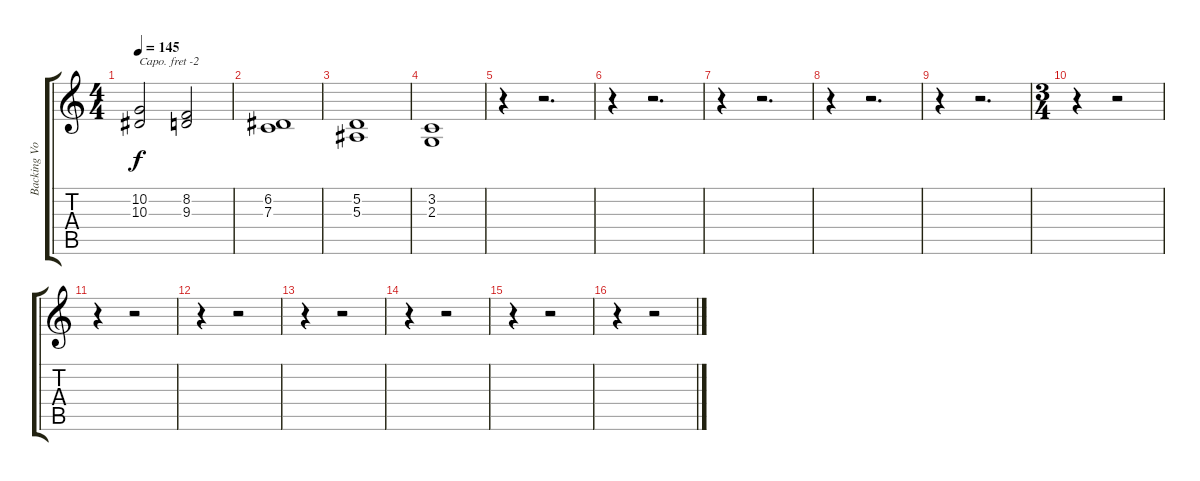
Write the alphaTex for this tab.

\track ("Backing Vocals" "Backing Vo") {instrument cello}
\staff {score tabs}
\capo -2
\tuning (E4 B3 G3 D3 A2 D2) {hide}
\ts (4 4)
\tempo 145
\clef g2
\ks c
(10.2 10.3).2{dy f} (8.2 9.3).2 |
(6.2 7.3).1 |
(5.2 5.3).1 |
(3.2 2.3).1 |
r.4 r.2{d} |
r.4 r.2{d} |
r.4 r.2{d} |
r.4 r.2{d} |
r.4 r.2{d} |
\ts (3 4)
r.4 r.2 |
r.4 r.2 |
r.4 r.2 |
r.4 r.2 |
r.4 r.2 |
r.4 r.2 |
r.4 r.2
